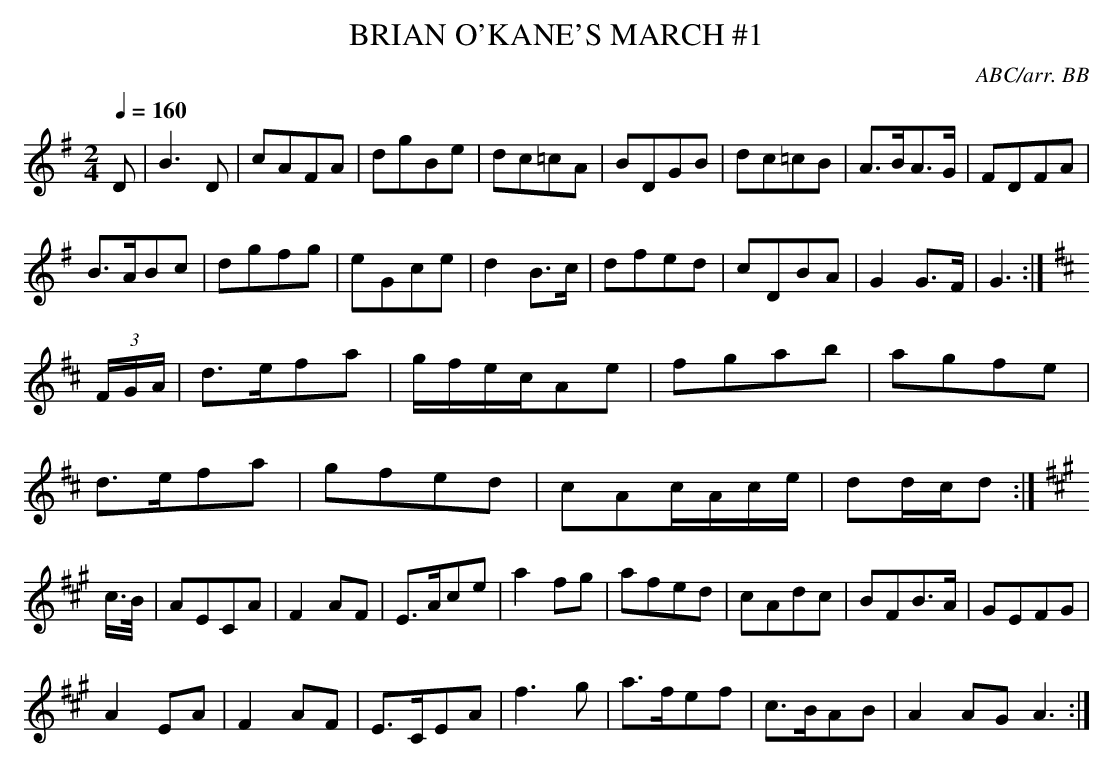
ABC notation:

X:1
T:BRIAN O'KANE'S MARCH #1
C:ABC/arr. BB
eighteen. This version represents my best guess based on the
source material as to how it should be reshaped.
Q:1/4=160
L:1/8
M:2/4
K:G
D|B3D|cAFA|dgBe|dc=cA|BDGB|dc=cB|A>BA>G|FDFA|
B>ABc|dgfg|eGce|d2B>c|dfed|cDBA|G2G>F|G3:|
K:D
(3F/G/A/|d>efa|g/f/e/c/Ae|fgab|agfe|
d>efa|gfed|cAc/A/c/e/|dd/c/d :|
K:A
c/>B/|AECA|F2AF|E>Ace|a2fg|afed|cAdc|BFB>A|GEFG|
A2EA|F2AF|E>CEA|f3g|a>fef|c>BAB|A2AGA3:|
